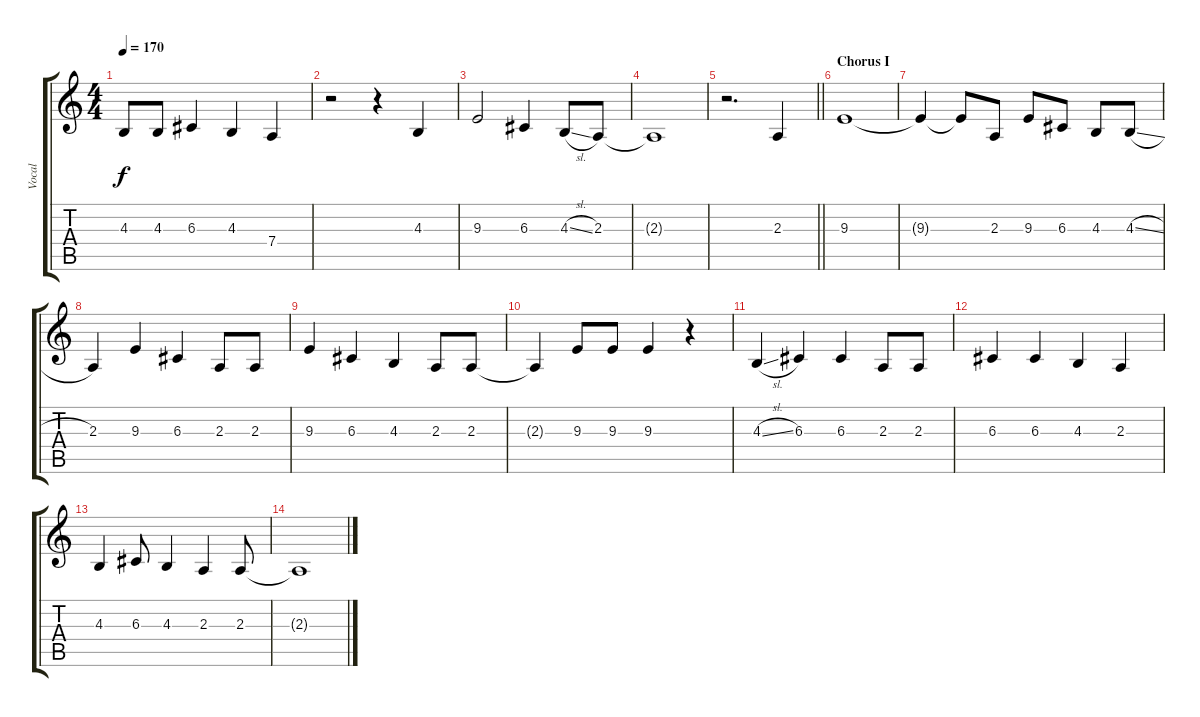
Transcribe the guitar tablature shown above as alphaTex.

\track ("Vocal" "Vocal") {instrument lead2sawtooth}
\staff {score tabs}
\tuning (E4 B3 G3 D3 A2 D2) {hide}
\ts (4 4)
\tempo 170
\clef g2
\ks c
4.3.8{dy f} 4.3.8 6.3.4 4.3.4 7.4.4 |
r.2 r.4 4.3.4 |
9.3.2 6.3.4 4.3{sl}.8 2.3.8 |
2.3{t}.1 |
\barLineRight lightlight
r.2{d} 2.3.4 |
\section ("" "Chorus I")
9.3.1 |
9.3{t}.4 9.3{t}.8 2.3.8 9.3.8 6.3.8 4.3.8 4.3{sl}.8 |
2.3.4 9.3.4 6.3.4 2.3.8 2.3.8 |
9.3.4 6.3.4 4.3.4 2.3.8 2.3.8 |
2.3{t}.4 9.3.8 9.3.8 9.3.4 r.4 |
4.3{sl}.4 6.3.4 6.3.4 2.3.8 2.3.8 |
6.3.4 6.3.4 4.3.4 2.3.4 |
4.3.4 6.3.8 4.3.4 2.3.4 2.3.8 |
2.3{t}.1
